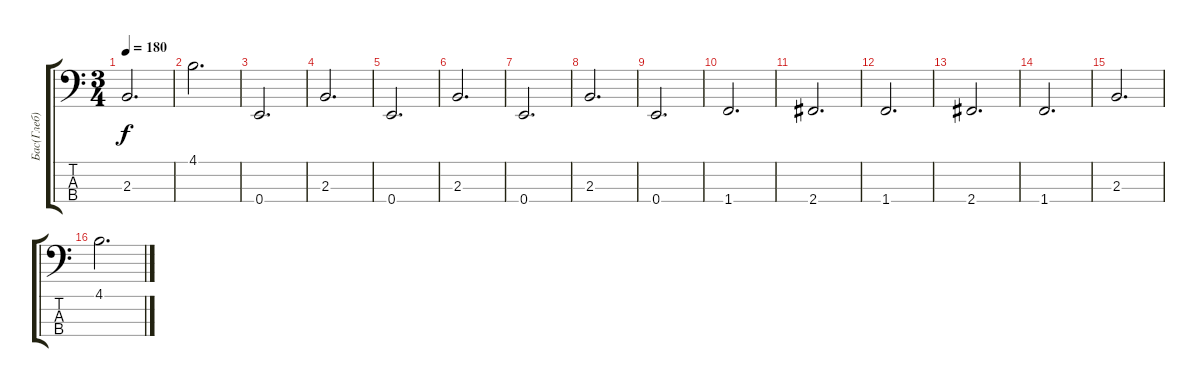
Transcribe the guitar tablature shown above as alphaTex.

\track ("Бас(Глеб)" "Бас(Глеб)") {instrument electricbassfinger}
\staff {score tabs}
\tuning (G2 D2 A1 E1) {hide}
\ts (3 4)
\tempo 180
\clef f4
\ks c
2.3.2{d dy f} |
4.1.2{d} |
0.4.2{d} |
2.3.2{d} |
0.4.2{d} |
2.3.2{d} |
0.4.2{d} |
2.3.2{d} |
0.4.2{d} |
1.4.2{d} |
2.4.2{d} |
1.4.2{d} |
2.4.2{d} |
1.4.2{d} |
2.3.2{d} |
4.1.2{d}
